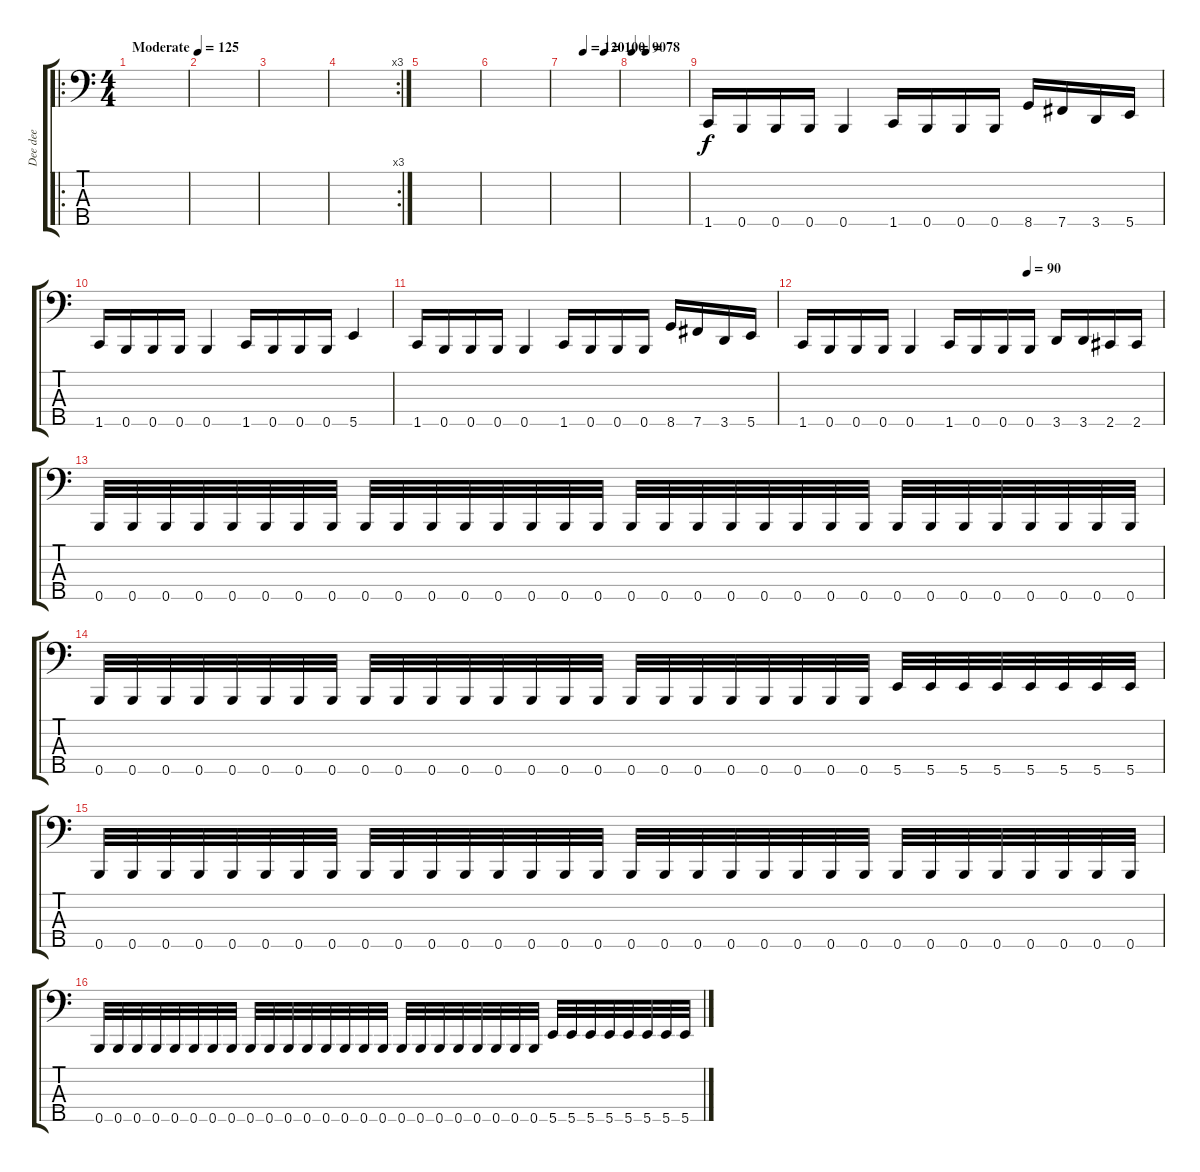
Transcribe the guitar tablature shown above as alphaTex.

\track ("Dee dee" "Dee dee") {instrument electricbasspick}
\staff {score tabs}
\tuning (G2 D2 A1 E1 B0) {hide}
\ro
\ts (4 4)
\tempo (125 "Moderate")
\clef f4
\ks c
|
|
|
\rc 3
|
|
|
\tempo (120 0.375)
\tempo (100 0.75)
|
\tempo 90
\tempo (78 0.25)
|
1.5.16 0.5.16 0.5.16 0.5.16 0.5.4 1.5.16 0.5.16 0.5.16 0.5.16 8.5.16 7.5.16 3.5.16 5.5.16 |
1.5.16 0.5.16 0.5.16 0.5.16 0.5.4 1.5.16 0.5.16 0.5.16 0.5.16 5.5.4 |
1.5.16 0.5.16 0.5.16 0.5.16 0.5.4 1.5.16 0.5.16 0.5.16 0.5.16 8.5.16 7.5.16 3.5.16 5.5.16 |
\tempo (90 0.625)
1.5.16 0.5.16 0.5.16 0.5.16 0.5.4 1.5.16 0.5.16 0.5.16 0.5.16 3.5.16 3.5.16 2.5.16 2.5.16 |
0.5.32 0.5.32 0.5.32 0.5.32 0.5.32 0.5.32 0.5.32 0.5.32 0.5.32 0.5.32 0.5.32 0.5.32 0.5.32 0.5.32 0.5.32 0.5.32 0.5.32 0.5.32 0.5.32 0.5.32 0.5.32 0.5.32 0.5.32 0.5.32 0.5.32 0.5.32 0.5.32 0.5.32 0.5.32 0.5.32 0.5.32 0.5.32 |
0.5.32 0.5.32 0.5.32 0.5.32 0.5.32 0.5.32 0.5.32 0.5.32 0.5.32 0.5.32 0.5.32 0.5.32 0.5.32 0.5.32 0.5.32 0.5.32 0.5.32 0.5.32 0.5.32 0.5.32 0.5.32 0.5.32 0.5.32 0.5.32 5.5.32 5.5.32 5.5.32 5.5.32 5.5.32 5.5.32 5.5.32 5.5.32 |
0.5.32 0.5.32 0.5.32 0.5.32 0.5.32 0.5.32 0.5.32 0.5.32 0.5.32 0.5.32 0.5.32 0.5.32 0.5.32 0.5.32 0.5.32 0.5.32 0.5.32 0.5.32 0.5.32 0.5.32 0.5.32 0.5.32 0.5.32 0.5.32 0.5.32 0.5.32 0.5.32 0.5.32 0.5.32 0.5.32 0.5.32 0.5.32 |
0.5.32 0.5.32 0.5.32 0.5.32 0.5.32 0.5.32 0.5.32 0.5.32 0.5.32 0.5.32 0.5.32 0.5.32 0.5.32 0.5.32 0.5.32 0.5.32 0.5.32 0.5.32 0.5.32 0.5.32 0.5.32 0.5.32 0.5.32 0.5.32 5.5.32 5.5.32 5.5.32 5.5.32 5.5.32 5.5.32 5.5.32 5.5.32
